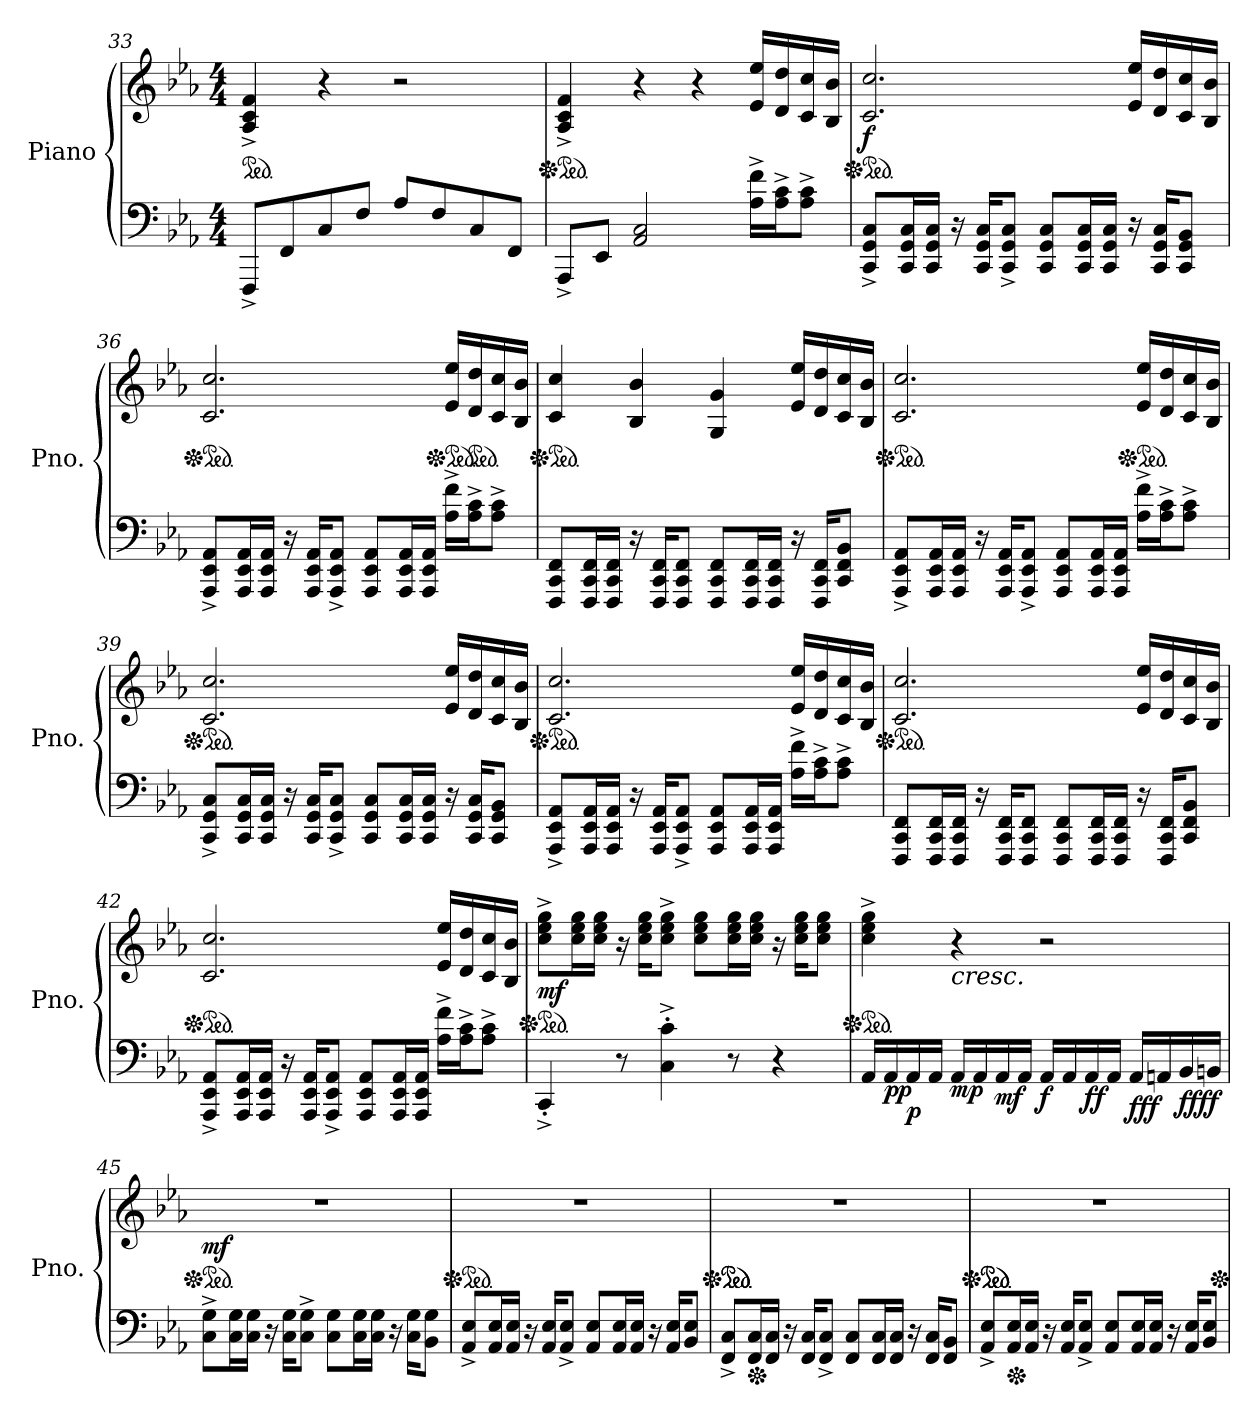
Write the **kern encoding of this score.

**kern	**kern	**dynam
*part1	*part1	*part1
*staff2	*staff1	*staff1/2
*I"Piano	*	*
*I'Pno.	*	*
*clefF4	*clefG2	*
*k[b-e-a-]	*k[b-e-a-]	*
*M4/4	*M4/4	*
*	*ped	*
=33	=33	=33
8FFF^/L	4A-/^ 4c/^ 4f/^	.
8FF/	.	.
8C/	4r	.
8F/J	.	.
8A-/L	2r	.
8F/	.	.
8C/	.	.
8FF/J	.	.
=34	=34	=34
*	*Xped	*
*	*ped	*
8AAA-^/L	4A-/^ 4c/^ 4f/^	.
8EE-/J	.	.
2AA-/ 2C/	4r	.
.	4r	.
16A-\^ 16f\^LL	16e-/ 16ee-/LL	.
16A-\^ 16c\^J	16d/ 16dd/	.
8A-\^ 8c\^J	16c/ 16cc/	.
.	16B-/ 16b-/JJ	.
!!LO:LB:g=z
=35	=35	=35
*	*Xped	*
*	*ped	*
!	!	!LO:DY:b
8CC/^ 8GG/^ 8C/^L	2.c/ 2.cc/	f
16CC/ 16GG/ 16C/L	.	.
16CC/ 16GG/ 16C/JJ	.	.
16r	.	.
16CC/ 16GG/ 16C/KL	.	.
8CC/^ 8GG/^ 8C/^J	.	.
8CC/ 8GG/ 8C/L	.	.
16CC/ 16GG/ 16C/L	.	.
16CC/ 16GG/ 16C/JJ	.	.
16r	16e-/ 16ee-/LL	.
16CC/ 16GG/ 16C/KL	16d/ 16dd/	.
8CC/ 8GG/ 8BB-/J	16c/ 16cc/	.
.	16B-/ 16b-/JJ	.
=36	=36	=36
*	*Xped	*
*	*ped	*
8AAA-/^ 8EE-/^ 8AA-/^L	2.c/ 2.cc/	.
16AAA-/ 16EE-/ 16AA-/L	.	.
16AAA-/ 16EE-/ 16AA-/JJ	.	.
16r	.	.
16AAA-/ 16EE-/ 16AA-/KL	.	.
8AAA-/^ 8EE-/^ 8AA-/^J	.	.
8AAA-/ 8EE-/ 8AA-/L	.	.
16AAA-/ 16EE-/ 16AA-/L	.	.
16AAA-/ 16EE-/ 16AA-/JJ	.	.
*	*Xped	*
*	*ped	*
16A-\^ 16f\^LL	16e-/ 16ee-/LL	.
*	*ped	*
16A-\^ 16c\^J	16d/ 16dd/	.
8A-\^ 8c\^J	16c/ 16cc/	.
.	16B-/ 16b-/JJ	.
!!LO:LB:g=z
=37	=37	=37
*	*Xped	*
*	*Xped	*
*	*ped	*
8FFF/ 8CC/ 8FF/L	4c/ 4cc/	.
16FFF/ 16CC/ 16FF/L	.	.
16FFF/ 16CC/ 16FF/JJ	.	.
16r	4B-/ 4b-/	.
16FFF/ 16CC/ 16FF/KL	.	.
8FFF/ 8CC/ 8FF/J	.	.
8FFF/ 8CC/ 8FF/L	4G/ 4g/	.
16FFF/ 16CC/ 16FF/L	.	.
16FFF/ 16CC/ 16FF/JJ	.	.
16r	16e-/ 16ee-/LL	.
16FFF/ 16CC/ 16FF/KL	16d/ 16dd/	.
8CC/ 8FF/ 8BB-/J	16c/ 16cc/	.
.	16B-/ 16b-/JJ	.
=38	=38	=38
*	*Xped	*
*	*ped	*
8AAA-/^ 8EE-/^ 8AA-/^L	2.c/ 2.cc/	.
16AAA-/ 16EE-/ 16AA-/L	.	.
16AAA-/ 16EE-/ 16AA-/JJ	.	.
16r	.	.
16AAA-/ 16EE-/ 16AA-/KL	.	.
8AAA-/^ 8EE-/^ 8AA-/^J	.	.
8AAA-/ 8EE-/ 8AA-/L	.	.
16AAA-/ 16EE-/ 16AA-/L	.	.
16AAA-/ 16EE-/ 16AA-/JJ	.	.
*	*Xped	*
*	*ped	*
16A-\^ 16f\^LL	16e-/ 16ee-/LL	.
16A-\^ 16c\^J	16d/ 16dd/	.
8A-\^ 8c\^J	16c/ 16cc/	.
.	16B-/ 16b-/JJ	.
!!LO:LB:g=z
=39	=39	=39
*	*Xped	*
*	*ped	*
8CC/^ 8GG/^ 8C/^L	2.c/ 2.cc/	.
16CC/ 16GG/ 16C/L	.	.
16CC/ 16GG/ 16C/JJ	.	.
16r	.	.
16CC/ 16GG/ 16C/KL	.	.
8CC/^ 8GG/^ 8C/^J	.	.
8CC/ 8GG/ 8C/L	.	.
16CC/ 16GG/ 16C/L	.	.
16CC/ 16GG/ 16C/JJ	.	.
16r	16e-/ 16ee-/LL	.
16CC/ 16GG/ 16C/KL	16d/ 16dd/	.
8CC/ 8GG/ 8BB-/J	16c/ 16cc/	.
.	16B-/ 16b-/JJ	.
=40	=40	=40
*	*Xped	*
*	*ped	*
8AAA-/^ 8EE-/^ 8AA-/^L	2.c/ 2.cc/	.
16AAA-/ 16EE-/ 16AA-/L	.	.
16AAA-/ 16EE-/ 16AA-/JJ	.	.
16r	.	.
16AAA-/ 16EE-/ 16AA-/KL	.	.
8AAA-/^ 8EE-/^ 8AA-/^J	.	.
8AAA-/ 8EE-/ 8AA-/L	.	.
16AAA-/ 16EE-/ 16AA-/L	.	.
16AAA-/ 16EE-/ 16AA-/JJ	.	.
16A-\^ 16f\^LL	16e-/ 16ee-/LL	.
16A-\^ 16c\^J	16d/ 16dd/	.
8A-\^ 8c\^J	16c/ 16cc/	.
.	16B-/ 16b-/JJ	.
!!LO:LB:g=z
=41	=41	=41
*	*Xped	*
*	*ped	*
8FFF/ 8CC/ 8FF/L	2.c/ 2.cc/	.
16FFF/ 16CC/ 16FF/L	.	.
16FFF/ 16CC/ 16FF/JJ	.	.
16r	.	.
16FFF/ 16CC/ 16FF/KL	.	.
8FFF/ 8CC/ 8FF/J	.	.
8FFF/ 8CC/ 8FF/L	.	.
16FFF/ 16CC/ 16FF/L	.	.
16FFF/ 16CC/ 16FF/JJ	.	.
16r	16e-/ 16ee-/LL	.
16FFF/ 16CC/ 16FF/KL	16d/ 16dd/	.
8CC/ 8FF/ 8BB-/J	16c/ 16cc/	.
.	16B-/ 16b-/JJ	.
=42	=42	=42
*	*Xped	*
*	*ped	*
8AAA-/^ 8EE-/^ 8AA-/^L	2.c/ 2.cc/	.
16AAA-/ 16EE-/ 16AA-/L	.	.
16AAA-/ 16EE-/ 16AA-/JJ	.	.
16r	.	.
16AAA-/ 16EE-/ 16AA-/KL	.	.
8AAA-/^ 8EE-/^ 8AA-/^J	.	.
8AAA-/ 8EE-/ 8AA-/L	.	.
16AAA-/ 16EE-/ 16AA-/L	.	.
16AAA-/ 16EE-/ 16AA-/JJ	.	.
16A-\^ 16f\^LL	16e-/ 16ee-/LL	.
16A-\^ 16c\^J	16d/ 16dd/	.
8A-\^ 8c\^J	16c/ 16cc/	.
.	16B-/ 16b-/JJ	.
!!LO:PB:g=z
=43	=43	=43
*	*Xped	*
*	*ped	*
!	!	!LO:DY:b
4CC'^/	8cc\^ 8ee-\^ 8gg\^L	mf
.	16cc\ 16ee-\ 16gg\L	.
.	16cc\ 16ee-\ 16gg\JJ	.
8r	16r	.
.	16cc\ 16ee-\ 16gg\KL	.
4C\^' 4c\^'	8cc\^ 8ee-\^ 8gg\^J	.
.	8cc\ 8ee-\ 8gg\L	.
8r	16cc\ 16ee-\ 16gg\L	.
.	16cc\ 16ee-\ 16gg\JJ	.
4r	16r	.
.	16cc\ 16ee-\ 16gg\KL	.
.	8cc\ 8ee-\ 8gg\J	.
=44	=44	=44
*	*Xped	*
*	*ped	*
16AA-/LL	4cc\^ 4ee-\^ 4gg\^	.
!	!	!LO:DY:b=2
16AA-/	.	pp
!	!	!LO:DY:b=2
16AA-/	.	p
16AA-/JJ	.	.
!	!	!LO:HP:b
!	!	!LO:DY:n=1:b=2
16AA-/LL	4r	< mp
16AA-/	.	.
!	!	!LO:DY:n=2:b=2
16AA-/	.	mf
16AA-/JJ	.	.
!	!	!LO:DY:n=3:b=2
16AA-/LL	2r	f
16AA-/	.	.
!	!	!LO:DY:n=4:b=2
16AA-/	.	ff
16AA-/JJ	.	.
!	!	!LO:DY:n=5:b=2
16AA-/LL	.	fff
16AAn/	.	.
!	!	!LO:DY:n=6:b=2
16BB-/	.	ffff
16BBn/JJ	.	.
.	.	[
=45	=45	=45
*	*Xped	*
*	*ped	*
!	!	!LO:DY:b
8C\^ 8G\^L	1r	mf
16C\ 16G\L	.	.
16C\ 16G\JJ	.	.
16r	.	.
16C\ 16G\KL	.	.
8C\^ 8G\^J	.	.
8C\ 8G\L	.	.
16C\ 16G\L	.	.
16C\ 16G\JJ	.	.
16r	.	.
16C\ 16G\KL	.	.
8BB-\ 8G\J	.	.
!!LO:LB:g=z
=46	=46	=46
*	*Xped	*
*	*ped	*
8AA-/^ 8E-/^L	1r	.
16AA-/ 16E-/L	.	.
16AA-/ 16E-/JJ	.	.
16r	.	.
16AA-/ 16E-/KL	.	.
8AA-/^ 8E-/^J	.	.
8AA-/ 8E-/L	.	.
16AA-/ 16E-/L	.	.
16AA-/ 16E-/JJ	.	.
16r	.	.
16AA-/ 16E-/KL	.	.
8BB-/ 8E-/J	.	.
=47	=47	=47
*	*Xped	*
*	*ped	*
*	*ped	*
8FF/^ 8C/^L	1r	.
*Xped	*	*
16FF/ 16C/L	.	.
16FF/ 16C/JJ	.	.
16r	.	.
16FF/ 16C/KL	.	.
8FF/^ 8C/^J	.	.
8FF/ 8C/L	.	.
16FF/ 16C/L	.	.
16FF/ 16C/JJ	.	.
16r	.	.
16FF/ 16C/KL	.	.
8FF/ 8BB-/J	.	.
=48	=48	=48
*	*Xped	*
*	*ped	*
*	*ped	*
8AA-/^ 8E-/^L	1r	.
*Xped	*	*
16AA-/ 16E-/L	.	.
16AA-/ 16E-/JJ	.	.
16r	.	.
16AA-/ 16E-/KL	.	.
8AA-/^ 8E-/^J	.	.
8AA-/ 8E-/L	.	.
16AA-/ 16E-/L	.	.
16AA-/ 16E-/JJ	.	.
16r	.	.
16AA-/ 16E-/KL	.	.
8BB-/ 8E-/J	.	.
*	*Xped	*
=	=	=
*-	*-	*-
